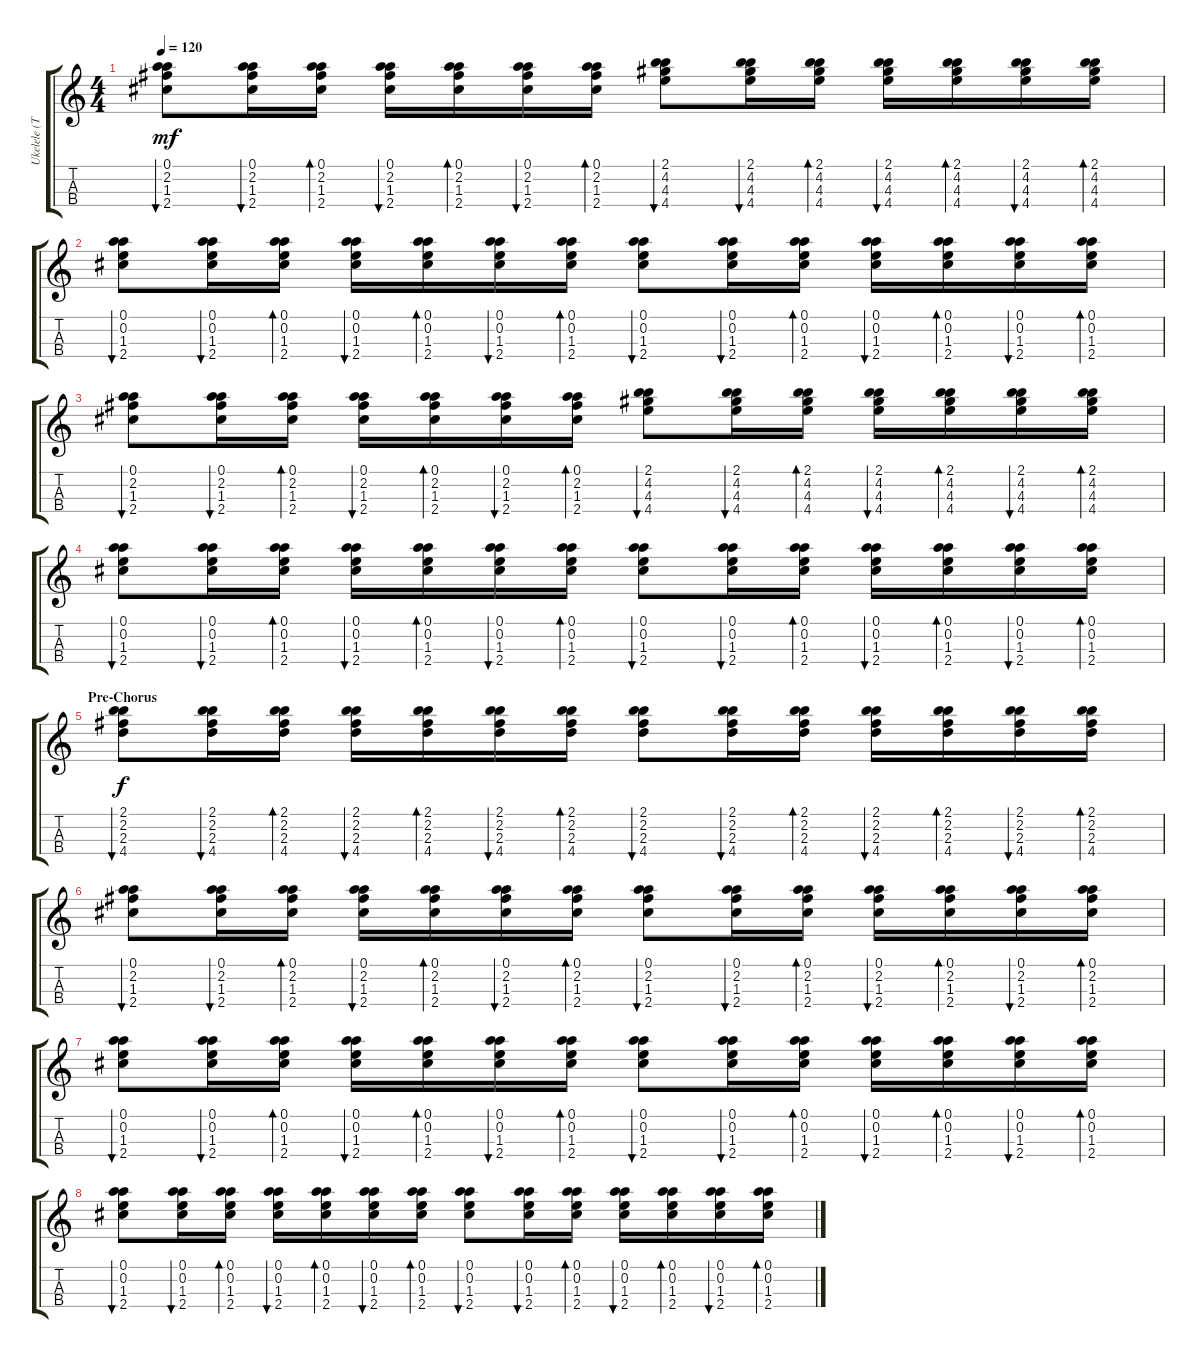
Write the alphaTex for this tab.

\track ("Ukelele (Tyler Joseph)" "Ukelele (T") {instrument acousticguitarnylon}
\staff {score tabs}
\tuning (A4 E4 C4 G4) {hide}
\ts (4 4)
\tempo 120
\clef g2
\ks c
(0.1 2.2 1.3 2.4).8{bu 240 dy mf} (0.1 2.2 1.3 2.4).16{bu 240} (0.1 2.2 1.3 2.4).16{bd 240} (0.1 2.2 1.3 2.4).16{bu 240} (0.1 2.2 1.3 2.4).16{bd 240} (0.1 2.2 1.3 2.4).16{bu 240} (0.1 2.2 1.3 2.4).16{bd 240} (2.1 4.2 4.3 4.4).8{bu 240} (2.1 4.2 4.3 4.4).16{bu 240} (2.1 4.2 4.3 4.4).16{bd 240} (2.1 4.2 4.3 4.4).16{bu 240} (2.1 4.2 4.3 4.4).16{bd 240} (2.1 4.2 4.3 4.4).16{bu 240} (2.1 4.2 4.3 4.4).16{bd 240} |
(0.1 0.2 1.3 2.4).8{bu 240} (0.1 0.2 1.3 2.4).16{bu 240} (0.1 0.2 1.3 2.4).16{bd 240} (0.1 0.2 1.3 2.4).16{bu 240} (0.1 0.2 1.3 2.4).16{bd 240} (0.1 0.2 1.3 2.4).16{bu 240} (0.1 0.2 1.3 2.4).16{bd 240} (0.1 0.2 1.3 2.4).8{bu 240} (0.1 0.2 1.3 2.4).16{bu 240} (0.1 0.2 1.3 2.4).16{bd 240} (0.1 0.2 1.3 2.4).16{bu 240} (0.1 0.2 1.3 2.4).16{bd 240} (0.1 0.2 1.3 2.4).16{bu 240} (0.1 0.2 1.3 2.4).16{bd 240} |
(0.1 2.2 1.3 2.4).8{bu 240} (0.1 2.2 1.3 2.4).16{bu 240} (0.1 2.2 1.3 2.4).16{bd 240} (0.1 2.2 1.3 2.4).16{bu 240} (0.1 2.2 1.3 2.4).16{bd 240} (0.1 2.2 1.3 2.4).16{bu 240} (0.1 2.2 1.3 2.4).16{bd 240} (2.1 4.2 4.3 4.4).8{bu 240} (2.1 4.2 4.3 4.4).16{bu 240} (2.1 4.2 4.3 4.4).16{bd 240} (2.1 4.2 4.3 4.4).16{bu 240} (2.1 4.2 4.3 4.4).16{bd 240} (2.1 4.2 4.3 4.4).16{bu 240} (2.1 4.2 4.3 4.4).16{bd 240} |
(0.1 0.2 1.3 2.4).8{bu 240} (0.1 0.2 1.3 2.4).16{bu 240} (0.1 0.2 1.3 2.4).16{bd 240} (0.1 0.2 1.3 2.4).16{bu 240} (0.1 0.2 1.3 2.4).16{bd 240} (0.1 0.2 1.3 2.4).16{bu 240} (0.1 0.2 1.3 2.4).16{bd 240} (0.1 0.2 1.3 2.4).8{bu 240} (0.1 0.2 1.3 2.4).16{bu 240} (0.1 0.2 1.3 2.4).16{bd 240} (0.1 0.2 1.3 2.4).16{bu 240} (0.1 0.2 1.3 2.4).16{bd 240} (0.1 0.2 1.3 2.4).16{bu 240} (0.1 0.2 1.3 2.4).16{bd 240} |
\section ("" "Pre-Chorus")
(2.1 2.2 2.3 4.4).8{bu 240 dy f} (2.1 2.2 2.3 4.4).16{bu 240} (2.1 2.2 2.3 4.4).16{bd 240} (2.1 2.2 2.3 4.4).16{bu 240} (2.1 2.2 2.3 4.4).16{bd 240} (2.1 2.2 2.3 4.4).16{bu 240} (2.1 2.2 2.3 4.4).16{bd 240} (2.1 2.2 2.3 4.4).8{bu 240} (2.1 2.2 2.3 4.4).16{bu 240} (2.1 2.2 2.3 4.4).16{bd 240} (2.1 2.2 2.3 4.4).16{bu 240} (2.1 2.2 2.3 4.4).16{bd 240} (2.1 2.2 2.3 4.4).16{bu 240} (2.1 2.2 2.3 4.4).16{bd 240} |
(0.1 2.2 1.3 2.4).8{bu 240} (0.1 2.2 1.3 2.4).16{bu 240} (0.1 2.2 1.3 2.4).16{bd 240} (0.1 2.2 1.3 2.4).16{bu 240} (0.1 2.2 1.3 2.4).16{bd 240} (0.1 2.2 1.3 2.4).16{bu 240} (0.1 2.2 1.3 2.4).16{bd 240} (0.1 2.2 1.3 2.4).8{bu 240} (0.1 2.2 1.3 2.4).16{bu 240} (0.1 2.2 1.3 2.4).16{bd 240} (0.1 2.2 1.3 2.4).16{bu 240} (0.1 2.2 1.3 2.4).16{bd 240} (0.1 2.2 1.3 2.4).16{bu 240} (0.1 2.2 1.3 2.4).16{bd 240} |
(0.1 0.2 1.3 2.4).8{bu 240} (0.1 0.2 1.3 2.4).16{bu 240} (0.1 0.2 1.3 2.4).16{bd 240} (0.1 0.2 1.3 2.4).16{bu 240} (0.1 0.2 1.3 2.4).16{bd 240} (0.1 0.2 1.3 2.4).16{bu 240} (0.1 0.2 1.3 2.4).16{bd 240} (0.1 0.2 1.3 2.4).8{bu 240} (0.1 0.2 1.3 2.4).16{bu 240} (0.1 0.2 1.3 2.4).16{bd 240} (0.1 0.2 1.3 2.4).16{bu 240} (0.1 0.2 1.3 2.4).16{bd 240} (0.1 0.2 1.3 2.4).16{bu 240} (0.1 0.2 1.3 2.4).16{bd 240} |
(0.1 0.2 1.3 2.4).8{bu 240} (0.1 0.2 1.3 2.4).16{bu 240} (0.1 0.2 1.3 2.4).16{bd 240} (0.1 0.2 1.3 2.4).16{bu 240} (0.1 0.2 1.3 2.4).16{bd 240} (0.1 0.2 1.3 2.4).16{bu 240} (0.1 0.2 1.3 2.4).16{bd 240} (0.1 0.2 1.3 2.4).8{bu 240} (0.1 0.2 1.3 2.4).16{bu 240} (0.1 0.2 1.3 2.4).16{bd 240} (0.1 0.2 1.3 2.4).16{bu 240} (0.1 0.2 1.3 2.4).16{bd 240} (0.1 0.2 1.3 2.4).16{bu 240} (0.1 0.2 1.3 2.4).16{bd 240}
